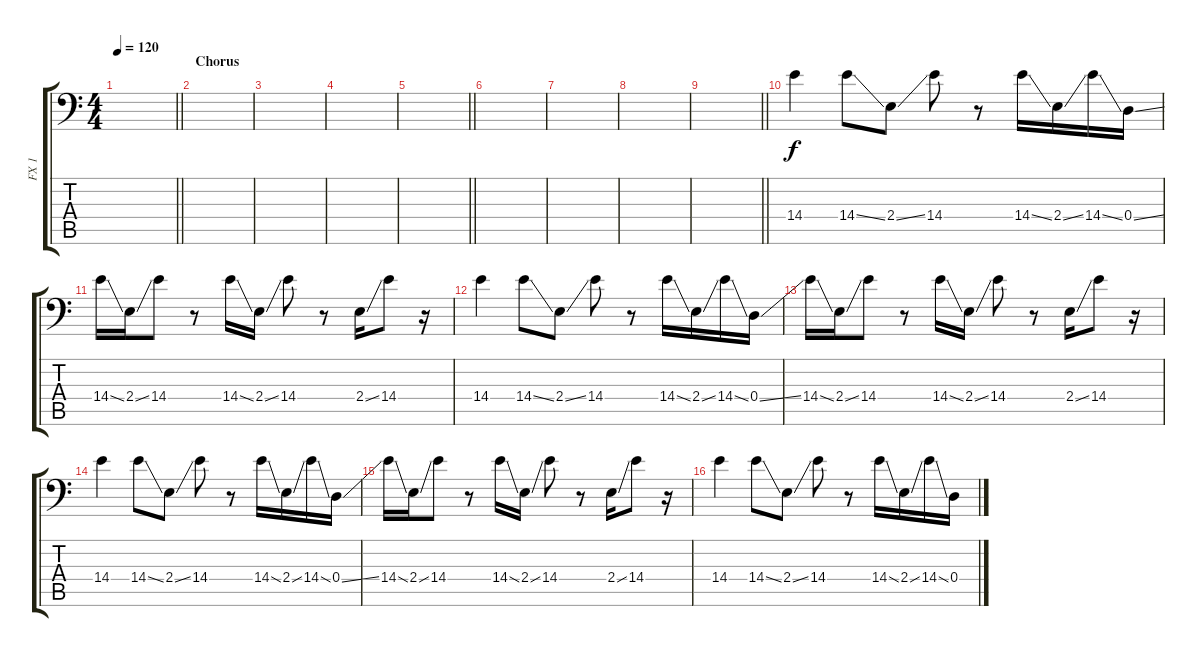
\track ("FX 1" "FX 1") {instrument synthbass1}
\staff {score tabs}
\tuning (E3 B2 G2 D2 A1 D1) {hide}
\ts (4 4)
\tempo 120
\clef f4
\barLineRight lightlight
\ks c
|
\section ("" "Chorus")
|
|
|
\barLineRight lightlight
|
\section ("" "")
|
|
|
\barLineRight lightlight
|
\section ("" "")
14.4.4 14.4{ss}.8 2.4{ss}.8 14.4.8 r.8 14.4{ss}.16 2.4{ss}.16 14.4{ss}.16 0.4{ss}.16 |
14.4{ss}.16 2.4{ss}.16 14.4.8 r.8 14.4{ss}.16 2.4{ss}.16 14.4.8 r.8 2.4{ss}.16 14.4.8 r.16 |
14.4.4 14.4{ss}.8 2.4{ss}.8 14.4.8 r.8 14.4{ss}.16 2.4{ss}.16 14.4{ss}.16 0.4{ss}.16 |
14.4{ss}.16 2.4{ss}.16 14.4.8 r.8 14.4{ss}.16 2.4{ss}.16 14.4.8 r.8 2.4{ss}.16 14.4.8 r.16 |
14.4.4 14.4{ss}.8 2.4{ss}.8 14.4.8 r.8 14.4{ss}.16 2.4{ss}.16 14.4{ss}.16 0.4{ss}.16 |
14.4{ss}.16 2.4{ss}.16 14.4.8 r.8 14.4{ss}.16 2.4{ss}.16 14.4.8 r.8 2.4{ss}.16 14.4.8 r.16 |
14.4.4 14.4{ss}.8 2.4{ss}.8 14.4.8 r.8 14.4{ss}.16 2.4{ss}.16 14.4{ss}.16 0.4{ss}.16
